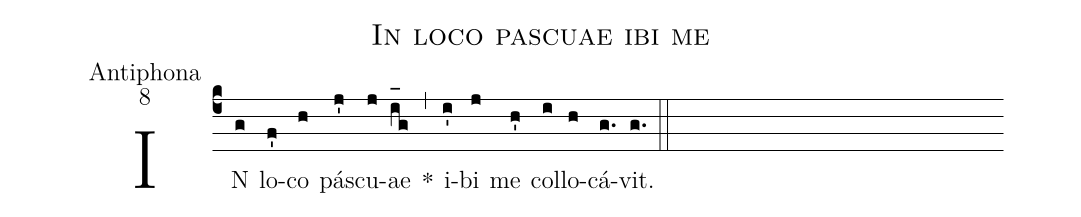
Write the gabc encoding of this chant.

name:In loco pascuae ibi me;
office-part:Antiphona;
mode:8;
%%
(c4) IN(g) lo(f')co(h) pá(j')scu(j)ae(i_[oh:h]g) *(,) i(i')bi(j) me(h') col(i)lo(h)cá(g.)vit.(g.) (::)
